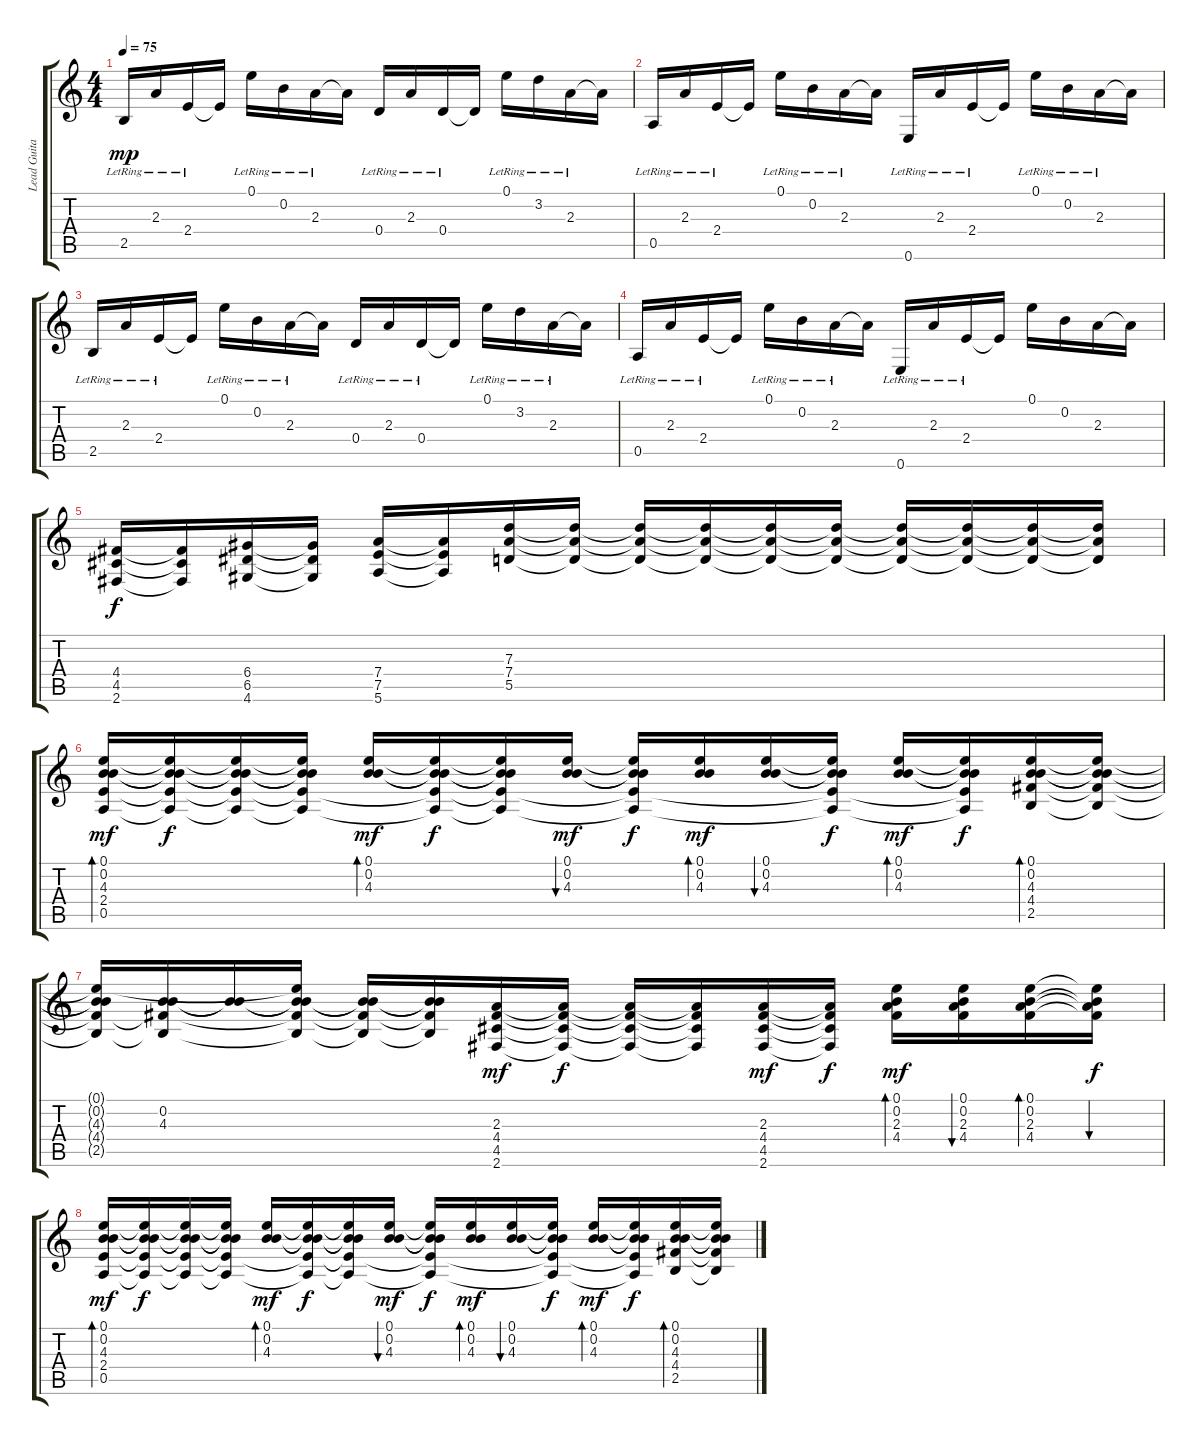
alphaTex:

\track ("Lead Guitar" "Lead Guita") {instrument distortionguitar}
\staff {score tabs}
\tuning (E4 B3 G3 D3 A2 E2) {hide}
\ts (4 4)
\tempo 75
\clef g2
\ks c
2.5{lr}.16{dy mp} 2.3{lr}.16 2.4{lr}.16 2.4{t}.16 0.1{lr}.16 0.2{lr}.16 2.3{lr}.16 2.3{t}.16 0.4{lr}.16 2.3{lr}.16 0.4{lr}.16 0.4{t}.16 0.1{lr}.16 3.2{lr}.16 2.3{lr}.16 2.3{t}.16 |
0.5{lr}.16 2.3{lr}.16 2.4{lr}.16 2.4{t}.16 0.1{lr}.16 0.2{lr}.16 2.3{lr}.16 2.3{t}.16 0.6{lr}.16 2.3{lr}.16 2.4{lr}.16 2.4{t}.16 0.1{lr}.16 0.2{lr}.16 2.3{lr}.16 2.3{t}.16 |
2.5{lr}.16 2.3{lr}.16 2.4{lr}.16 2.4{t}.16 0.1{lr}.16 0.2{lr}.16 2.3{lr}.16 2.3{t}.16 0.4{lr}.16 2.3{lr}.16 0.4{lr}.16 0.4{t}.16 0.1{lr}.16 3.2{lr}.16 2.3{lr}.16 2.3{t}.16 |
0.5{lr}.16 2.3{lr}.16 2.4{lr}.16 2.4{t}.16 0.1{lr}.16 0.2{lr}.16 2.3{lr}.16 2.3{t}.16 0.6{lr}.16 2.3{lr}.16 2.4{lr}.16 2.4{t}.16 0.1.16 0.2.16 2.3.16 2.3{t}.16 |
(4.4 4.5 2.6).16{dy f} (4.4{t} 4.5{t} 2.6{t}).16 (6.4 6.5 4.6).16 (6.4{t} 6.5{t} 4.6{t}).16 (7.4 7.5 5.6).16 (7.4{t} 7.5{t} 5.6{t}).16 (7.3 7.4 5.5).16 (7.3{t} 7.4{t} 5.5{t}).16 (7.3{t} 7.4{t} 5.5{t}).16 (7.3{t} 7.4{t} 5.5{t}).16 (7.3{t} 7.4{t} 5.5{t}).16 (7.3{t} 7.4{t} 5.5{t}).16 (7.3{t} 7.4{t} 5.5{t}).16 (7.3{t} 7.4{t} 5.5{t}).16 (7.3{t} 7.4{t} 5.5{t}).16 (7.3{t} 7.4{t} 5.5{t}).16 |
(0.1 0.2 4.3 2.4 0.5).16{bd 480 dy mf} (0.1{t} 0.2{t} 4.3{t} 2.4{t} 0.5{t}).16{dy f} (0.1{t} 0.2{t} 4.3{t} 2.4{t} 0.5{t}).16 (0.1{t} 0.2{t} 4.3{t} 2.4{t} 0.5{t}).16 (0.1 0.2 4.3).16{bd 60 dy mf} (0.1{t} 0.2{t} 4.3{t} 2.4{t} 0.5{t}).16{dy f} (0.1{t} 0.2{t} 4.3{t} 2.4{t} 0.5{t}).16 (0.1 0.2 4.3).16{bu 60 dy mf} (0.1{t} 0.2{t} 4.3{t} 2.4{t} 0.5{t}).16{dy f} (0.1 0.2 4.3).16{bd 60 dy mf} (0.1 0.2 4.3).16{bu 60} (0.1{t} 0.2{t} 4.3{t} 2.4{t} 0.5{t}).16{dy f} (0.1 0.2 4.3).16{bd 60 dy mf} (0.1{t} 0.2{t} 4.3{t} 2.4{t} 0.5{t}).16{dy f} (0.1 0.2 4.3 4.4 2.5).16{bd 60} (0.1{t} 0.2{t} 4.3{t} 4.4{t} 2.5{t}).16 |
(0.1{t} 0.2{t} 4.3{t} 4.4{t} 2.5{t}).16 (0.2 4.3 4.4{t} 2.5{t}).16 (0.2{t} 4.3{t}).16 (0.1{t} 0.2{t} 4.3{t} 4.4{t} 2.5{t}).16 (0.2{t} 4.3{t} 4.4{t} 2.5{t}).16 (0.2{t} 4.3{t} 4.4{t} 2.5{t}).16 (2.3 4.4 4.5 2.6).16{dy mf} (2.3{t} 4.4{t} 4.5{t} 2.6{t}).16{dy f} (2.3{t} 4.4{t} 4.5{t} 2.6{t}).16 (2.3{t} 4.4{t} 4.5{t} 2.6{t}).16 (2.3 4.4 4.5 2.6).16{dy mf} (2.3{t} 4.4{t} 4.5{t} 2.6{t}).16{dy f} (0.1 0.2 2.3 4.4).16{bd 60 dy mf} (0.1 0.2 2.3 4.4).16{bu 60} (0.1 0.2 2.3 4.4).16{bd 60} (0.1{t} 0.2{t} 2.3{t} 4.4{t}).16{bu 60 dy f} |
(0.1 0.2 4.3 2.4 0.5).16{bd 480 dy mf} (0.1{t} 0.2{t} 4.3{t} 2.4{t} 0.5{t}).16{dy f} (0.1{t} 0.2{t} 4.3{t} 2.4{t} 0.5{t}).16 (0.1{t} 0.2{t} 4.3{t} 2.4{t} 0.5{t}).16 (0.1 0.2 4.3).16{bd 60 dy mf} (0.1{t} 0.2{t} 4.3{t} 2.4{t} 0.5{t}).16{dy f} (0.1{t} 0.2{t} 4.3{t} 2.4{t} 0.5{t}).16 (0.1 0.2 4.3).16{bu 60 dy mf} (0.1{t} 0.2{t} 4.3{t} 2.4{t} 0.5{t}).16{dy f} (0.1 0.2 4.3).16{bd 60 dy mf} (0.1 0.2 4.3).16{bu 60} (0.1{t} 0.2{t} 4.3{t} 2.4{t} 0.5{t}).16{dy f} (0.1 0.2 4.3).16{bd 60 dy mf} (0.1{t} 0.2{t} 4.3{t} 2.4{t} 0.5{t}).16{dy f} (0.1 0.2 4.3 4.4 2.5).16{bd 60} (0.1{t} 0.2{t} 4.3{t} 4.4{t} 2.5{t}).16
